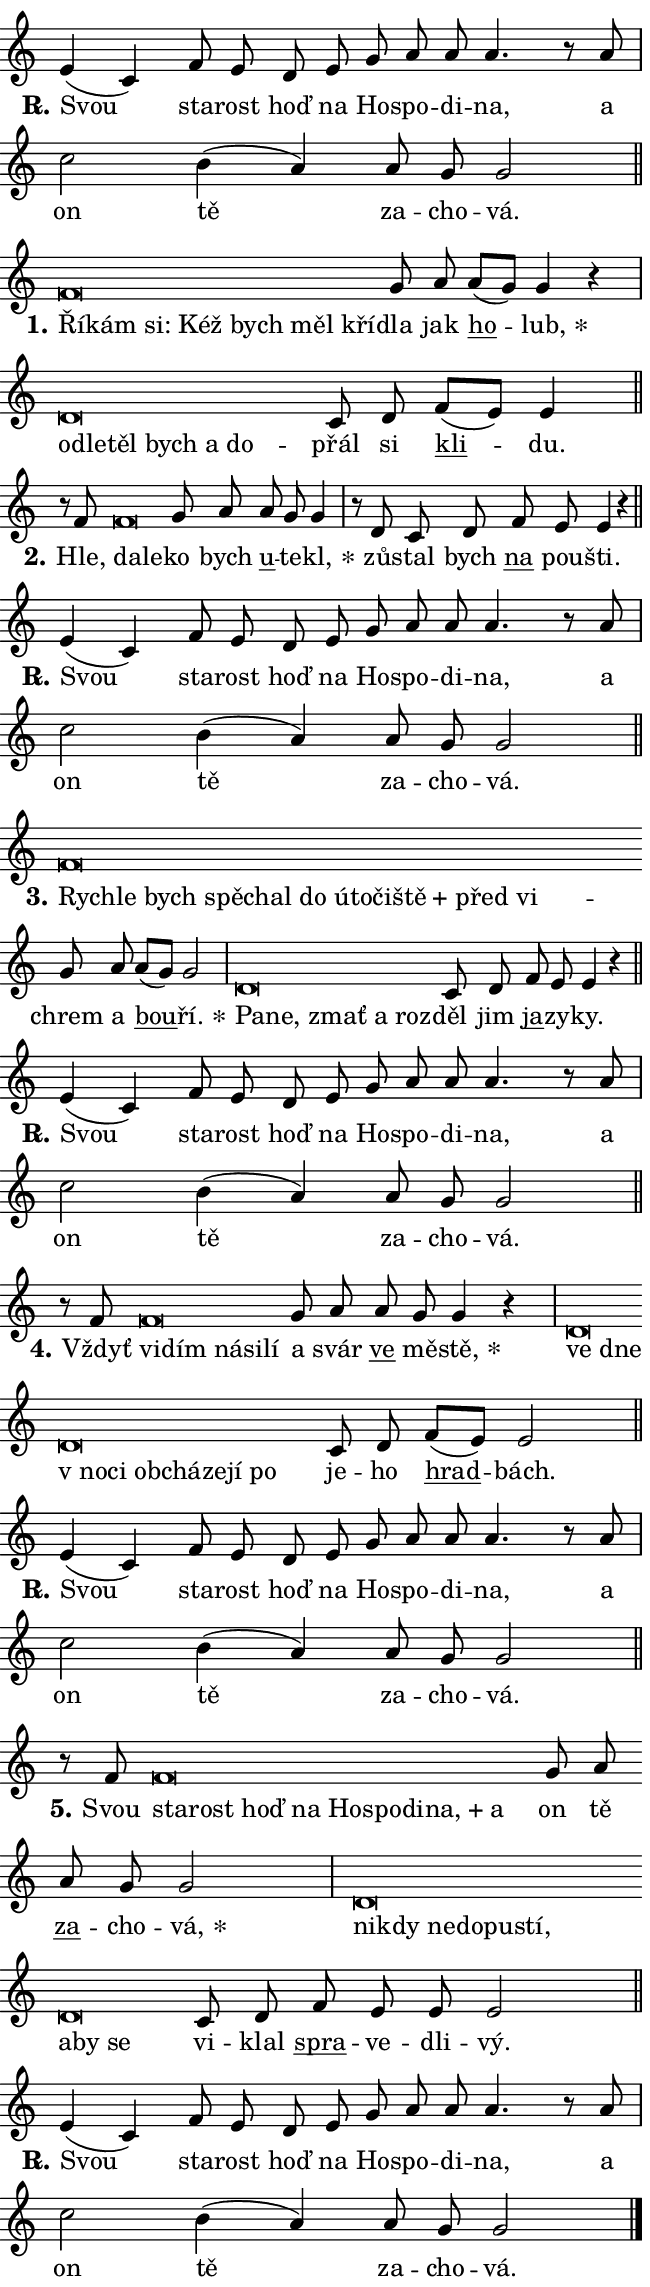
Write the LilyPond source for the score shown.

\version "2.24.0"
\header { tagline = "" }
\paper {
  indent = 0\cm
  top-margin = 0\cm
  right-margin = 0.13\cm % to fit lyric hyphens
  bottom-margin = 0\cm
  left-margin = 0\cm
  paper-width = 11\cm
  page-breaking = #ly:one-page-breaking
  system-system-spacing.basic-distance = #11
  score-system-spacing.basic-distance = #11
  ragged-last = ##f
}


%% Author: Thomas Morley
%% https://lists.gnu.org/archive/html/lilypond-user/2020-05/msg00002.html
#(define (line-position grob)
"Returns position of @var[grob} in current system:
   @code{'start}, if at first time-step
   @code{'end}, if at last time-step
   @code{'middle} otherwise
"
  (let* ((col (ly:item-get-column grob))
         (ln (ly:grob-object col 'left-neighbor))
         (rn (ly:grob-object col 'right-neighbor))
         (col-to-check-left (if (ly:grob? ln) ln col))
         (col-to-check-right (if (ly:grob? rn) rn col))
         (break-dir-left
           (and
             (ly:grob-property col-to-check-left 'non-musical #f)
             (ly:item-break-dir col-to-check-left)))
         (break-dir-right
           (and
             (ly:grob-property col-to-check-right 'non-musical #f)
             (ly:item-break-dir col-to-check-right))))
        (cond ((eqv? 1 break-dir-left) 'start)
              ((eqv? -1 break-dir-right) 'end)
              (else 'middle))))

#(define (tranparent-at-line-position vctor)
  (lambda (grob)
  "Relying on @code{line-position} select the relevant enry from @var{vctor}.
Used to determine transparency,"
    (case (line-position grob)
      ((end) (not (vector-ref vctor 0)))
      ((middle) (not (vector-ref vctor 1)))
      ((start) (not (vector-ref vctor 2))))))

noteHeadBreakVisibility =
#(define-music-function (break-visibility)(vector?)
"Makes @code{NoteHead}s transparent relying on @var{break-visibility}"
#{
  \override NoteHead.transparent =
    #(tranparent-at-line-position break-visibility)
#})

#(define delete-ledgers-for-transparent-note-heads
  (lambda (grob)
    "Reads whether a @code{NoteHead} is transparent.
If so this @code{NoteHead} is removed from @code{'note-heads} from
@var{grob}, which is supposed to be @code{LedgerLineSpanner}.
As a result ledgers are not printed for this @code{NoteHead}"
    (let* ((nhds-array (ly:grob-object grob 'note-heads))
           (nhds-list
             (if (ly:grob-array? nhds-array)
                 (ly:grob-array->list nhds-array)
                 '()))
           ;; Relies on the transparent-property being done before
           ;; Staff.LedgerLineSpanner.after-line-breaking is executed.
           ;; This is fragile ...
           (to-keep
             (remove
               (lambda (nhd)
                 (ly:grob-property nhd 'transparent #f))
               nhds-list)))
      ;; TODO find a better method to iterate over grob-arrays, similiar
      ;; to filter/remove etc for lists
      ;; For now rebuilt from scratch
      (set! (ly:grob-object grob 'note-heads)  '())
      (for-each
        (lambda (nhd)
          (ly:pointer-group-interface::add-grob grob 'note-heads nhd))
        to-keep))))

squashNotes = {
  \override NoteHead.X-extent = #'(-0.2 . 0.2)
  \override NoteHead.Y-extent = #'(-0.75 . 0)
  \override NoteHead.stencil =
    #(lambda (grob)
       (let ((pos (ly:grob-property grob 'staff-position)))
         (begin
           (if (< pos -7) (display "ERROR: Lower brevis then expected\n") (display ""))
           (if (<= pos -6) ly:text-interface::print ly:note-head::print))))
}
unSquashNotes = {
  \revert NoteHead.X-extent
  \revert NoteHead.Y-extent
  \revert NoteHead.stencil
}

hideNotes = \noteHeadBreakVisibility #begin-of-line-visible
unHideNotes = \noteHeadBreakVisibility #all-visible

% work-around for resetting accidentals
% https://lilypond.org/doc/v2.23/Documentation/notation/displaying-rhythms#unmetered-music
cadenzaMeasure = {
  \cadenzaOff
  \partial 1024 s1024
  \cadenzaOn
}

#(define-markup-command (accent layout props text) (markup?)
  "Underline accented syllable"
  (interpret-markup layout props
    #{\markup \override #'(offset . 4.3) \underline { #text }#}))

responsum = \markup \concat {
  "R" \hspace #-1.05 \path #0.1 #'((moveto 0 0.07) (lineto 0.9 0.8)) \hspace #0.05 "."
}

spaceSize = #0.6828661417322834 % exact space size for TeX Gyre Schola

\layout {
  \context {
    \Staff
    \remove "Time_signature_engraver"
    \override LedgerLineSpanner.after-line-breaking = #delete-ledgers-for-transparent-note-heads
  }
  \context {
    \Lyrics {
      \override LyricSpace.minimum-distance = \spaceSize
      \override LyricText.font-name = #"TeX Gyre Schola"
      \override LyricText.font-size = 1
      \override StanzaNumber.font-name = #"TeX Gyre Schola Bold"
      \override StanzaNumber.font-size = 1
    }
  }
  \context {
    \Score 
    \override NoteHead.text =
      #(lambda (grob) 
        (let ((pos (ly:grob-property grob 'staff-position)))
          #{\markup {
            \combine
              \halign #-0.55 \raise #(if (= pos -6) 0 0.5) \override #'(thickness . 2) \draw-line #'(3.2 . 0)
              \musicglyph "noteheads.sM1"
          }#}))
  }
}

% magnetic-lyrics.ily
%
%   written by
%     Jean Abou Samra <jean@abou-samra.fr>
%     Werner Lemberg <wl@gnu.org>
%
%   adapted by
%     Jiri Hon <jiri.hon@gmail.com>
%
% Version 2022-Apr-15

% https://www.mail-archive.com/lilypond-user@gnu.org/msg149350.html

#(define (Left_hyphen_pointer_engraver context)
   "Collect syllable-hyphen-syllable occurrences in lyrics and store
them in properties.  This engraver only looks to the left.  For
example, if the lyrics input is @code{foo -- bar}, it does the
following.

@itemize @bullet
@item
Set the @code{text} property of the @code{LyricHyphen} grob between
@q{foo} and @q{bar} to @code{foo}.

@item
Set the @code{left-hyphen} property of the @code{LyricText} grob with
text @q{foo} to the @code{LyricHyphen} grob between @q{foo} and
@q{bar}.
@end itemize

Use this auxiliary engraver in combination with the
@code{lyric-@/text::@/apply-@/magnetic-@/offset!} hook."
   (let ((hyphen #f)
         (text #f))
     (make-engraver
      (acknowledgers
       ((lyric-syllable-interface engraver grob source-engraver)
        (set! text grob)))
      (end-acknowledgers
       ((lyric-hyphen-interface engraver grob source-engraver)
        ;(when (not (grob::has-interface grob 'lyric-space-interface))
          (set! hyphen grob)));)
      ((stop-translation-timestep engraver)
       (when (and text hyphen)
         (ly:grob-set-object! text 'left-hyphen hyphen))
       (set! text #f)
       (set! hyphen #f)))))

#(define (lyric-text::apply-magnetic-offset! grob)
   "If the space between two syllables is less than the value in
property @code{LyricText@/.details@/.squash-threshold}, move the right
syllable to the left so that it gets concatenated with the left
syllable.

Use this function as a hook for
@code{LyricText@/.after-@/line-@/breaking} if the
@code{Left_@/hyphen_@/pointer_@/engraver} is active."
   (let ((hyphen (ly:grob-object grob 'left-hyphen #f)))
     (when hyphen
       (let ((left-text (ly:spanner-bound hyphen LEFT)))
         (when (grob::has-interface left-text 'lyric-syllable-interface)
           (let* ((common (ly:grob-common-refpoint grob left-text X))
                  (this-x-ext (ly:grob-extent grob common X))
                  (left-x-ext
                   (begin
                     ;; Trigger magnetism for left-text.
                     (ly:grob-property left-text 'after-line-breaking)
                     (ly:grob-extent left-text common X)))
                  ;; `delta` is the gap width between two syllables.
                  (delta (- (interval-start this-x-ext)
                            (interval-end left-x-ext)))
                  (details (ly:grob-property grob 'details))
                  (threshold (assoc-get 'squash-threshold details 0.2)))
             (when (< delta threshold)
               (let* (;; We have to manipulate the input text so that
                      ;; ligatures crossing syllable boundaries are not
                      ;; disabled.  For languages based on the Latin
                      ;; script this is essentially a beautification.
                      ;; However, for non-Western scripts it can be a
                      ;; necessity.
                      (lt (ly:grob-property left-text 'text))
                      (rt (ly:grob-property grob 'text))
                      (is-space (grob::has-interface hyphen 'lyric-space-interface))
                      (space (if is-space " " ""))
                      (extra-delta (if is-space spaceSize 0))
                      ;; Append new syllable.
                      (ltrt-space (if (and (string? lt) (string? rt))
                                (string-append lt space rt)
                                (make-concat-markup (list lt space rt))))
                      ;; Right-align `ltrt` to the right side.
                      (ltrt-space-markup (grob-interpret-markup
                               grob
                               (make-translate-markup
                                (cons (interval-length this-x-ext) 0)
                                (make-right-align-markup ltrt-space)))))
                 (begin
                   ;; Don't print `left-text`.
                   (ly:grob-set-property! left-text 'stencil #f)
                   ;; Set text and stencil (which holds all collected
                   ;; syllables so far) and shift it to the left.
                   (ly:grob-set-property! grob 'text ltrt-space)
                   (ly:grob-set-property! grob 'stencil ltrt-space-markup)
                   (ly:grob-translate-axis! grob (- (- delta extra-delta)) X))))))))))


#(define (lyric-hyphen::displace-bounds-first grob)
   ;; Make very sure this callback isn't triggered too early.
   (let ((left (ly:spanner-bound grob LEFT))
         (right (ly:spanner-bound grob RIGHT)))
     (ly:grob-property left 'after-line-breaking)
     (ly:grob-property right 'after-line-breaking)
     (ly:lyric-hyphen::print grob)))

squashThreshold = #0.4

\layout {
  \context {
    \Lyrics
    \consists #Left_hyphen_pointer_engraver
    \override LyricText.after-line-breaking =
      #lyric-text::apply-magnetic-offset!
    \override LyricHyphen.stencil = #lyric-hyphen::displace-bounds-first
    \override LyricText.details.squash-threshold = \squashThreshold
    \override LyricHyphen.minimum-distance = 0
    \override LyricHyphen.minimum-length = \squashThreshold
  }
}

squashText = \override LyricText.details.squash-threshold = 9999
unSquashText = \override LyricText.details.squash-threshold = \squashThreshold

leftText = \override LyricText.self-alignment-X = #LEFT
unLeftText = \revert LyricText.self-alignment-X

starOffset = #(lambda (grob) 
                (let ((x_offset (ly:self-alignment-interface::aligned-on-x-parent grob)))
                  (if (= x_offset 0) 0 (+ x_offset 1.2))))

star = #(define-music-function (syllable)(string?)
"Append star separator at the end of a syllable"
#{
  \once \override LyricText.X-offset = #starOffset
  \lyricmode { \markup {
    #syllable
    \override #'((font-name . "TeX Gyre Schola Bold")) \hspace #0.2 \lower #0.65 \larger "*"
  } }
#})

starAccent = #(define-music-function (syllable)(string?)
"Append star separator at the end of a syllable and make accent"
#{
  \once \override LyricText.X-offset = #starOffset
  \lyricmode { \markup {
    \accent #syllable
    \override #'((font-name . "TeX Gyre Schola Bold")) \hspace #0.2 \lower #0.65 \larger "*"
  } }
#})

breath = #(define-music-function (syllable)(string?)
"Append breathing indicator at the end of a syllable"
#{
  \lyricmode { \markup { #syllable "+" } }
#})

optionalBreath = #(define-music-function (syllable)(string?)
"Append optional breathing indicator at the end of a syllable"
#{
  \lyricmode { \markup { #syllable "(+)" } }
#})


\score {
    <<
        \new Voice = "melody" { \cadenzaOn \key c \major \relative { e'4( c) f8 e \bar "" d e \bar "" g a a a4. r8 a \cadenzaMeasure \bar "|" c2 \bar "" b4( a) a8 g g2 \cadenzaMeasure \bar "||" \break } }
        \new Lyrics \lyricsto "melody" { \lyricmode { \set stanza = \responsum
Svou sta -- rost hoď na Ho -- spo -- di -- na, a on tě za -- cho -- vá. } }
    >>
    \layout {}
}

\score {
    <<
        \new Voice = "melody" { \cadenzaOn \key c \major \relative { \squashNotes f'\breve*1/16 \hideNotes \breve*1/16 \bar "" \breve*1/16 \bar "" \breve*1/16 \bar "" \breve*1/16 \bar "" \breve*1/16 \breve*1/16 \bar "" \unHideNotes \unSquashNotes g8 a \bar "" a[( g)] g4 r \cadenzaMeasure \bar "|" \squashNotes d\breve*1/16 \hideNotes \breve*1/16 \bar "" \breve*1/16 \bar "" \breve*1/16 \bar "" \breve*1/16 \breve*1/16 \bar "" \unHideNotes \unSquashNotes c8 d \bar "" f[( e)] e4 \cadenzaMeasure \bar "||" \break } }
        \new Lyrics \lyricsto "melody" { \lyricmode { \set stanza = "1."
\leftText Ří -- \squashText kám si: Kéž bych měl kří -- \unLeftText \unSquashText dla jak \markup \accent ho -- \star lub, \leftText od -- \squashText le -- těl bych a do -- \unLeftText \unSquashText přál si \markup \accent kli -- du. } }
    >>
    \layout {}
}

\score {
    <<
        \new Voice = "melody" { \cadenzaOn \key c \major \relative { r8 f'8 \squashNotes f\breve*1/16 \hideNotes \breve*1/16 \bar "" \unHideNotes \unSquashNotes g8 a \bar "" a g g4 \cadenzaMeasure \bar "|" r8 d c8 d \bar "" f e e4 r \cadenzaMeasure \bar "||" \break } }
        \new Lyrics \lyricsto "melody" { \lyricmode { \set stanza = "2."
Hle, \leftText da -- \squashText le -- \unLeftText \unSquashText ko bych \markup \accent u -- te -- \star kl, zů -- stal bych \markup \accent na pou -- šti. } }
    >>
    \layout {}
}

\score {
    <<
        \new Voice = "melody" { \cadenzaOn \key c \major \relative { e'4( c) f8 e \bar "" d e \bar "" g a a a4. r8 a \cadenzaMeasure \bar "|" c2 \bar "" b4( a) a8 g g2 \cadenzaMeasure \bar "||" \break } }
        \new Lyrics \lyricsto "melody" { \lyricmode { \set stanza = \responsum
Svou sta -- rost hoď na Ho -- spo -- di -- na, a on tě za -- cho -- vá. } }
    >>
    \layout {}
}

\score {
    <<
        \new Voice = "melody" { \cadenzaOn \key c \major \relative { \squashNotes f'\breve*1/16 \hideNotes \breve*1/16 \bar "" \breve*1/16 \bar "" \breve*1/16 \bar "" \breve*1/16 \bar "" \breve*1/16 \bar "" \breve*1/16 \bar "" \breve*1/16 \bar "" \breve*1/16 \bar "" \breve*1/16 \bar "" \breve*1/16 \breve*1/16 \bar "" \unHideNotes \unSquashNotes g8 a \bar "" a[( g)] g2 \cadenzaMeasure \bar "|" \squashNotes d\breve*1/16 \hideNotes \breve*1/16 \bar "" \breve*1/16 \bar "" \breve*1/16 \breve*1/16 \bar "" \unHideNotes \unSquashNotes c8 d \bar "" f e e4 r \cadenzaMeasure \bar "||" \break } }
        \new Lyrics \lyricsto "melody" { \lyricmode { \set stanza = "3."
\leftText Rych -- \squashText le bych spě -- chal do ú -- to -- či -- \breath "ště" před vi -- \unLeftText \unSquashText chrem a \markup \accent bou -- \star ří. \leftText Pa -- \squashText ne, zmať a roz -- \unLeftText \unSquashText děl jim \markup \accent ja -- zy -- ky. } }
    >>
    \layout {}
}

\score {
    <<
        \new Voice = "melody" { \cadenzaOn \key c \major \relative { e'4( c) f8 e \bar "" d e \bar "" g a a a4. r8 a \cadenzaMeasure \bar "|" c2 \bar "" b4( a) a8 g g2 \cadenzaMeasure \bar "||" \break } }
        \new Lyrics \lyricsto "melody" { \lyricmode { \set stanza = \responsum
Svou sta -- rost hoď na Ho -- spo -- di -- na, a on tě za -- cho -- vá. } }
    >>
    \layout {}
}

\score {
    <<
        \new Voice = "melody" { \cadenzaOn \key c \major \relative { r8 f'8 \squashNotes f\breve*1/16 \hideNotes \breve*1/16 \bar "" \breve*1/16 \bar "" \breve*1/16 \breve*1/16 \bar "" \unHideNotes \unSquashNotes g8 a \bar "" a g g4 r \cadenzaMeasure \bar "|" \squashNotes d\breve*1/16 \hideNotes \breve*1/16 \bar "" \breve*1/16 \bar "" \breve*1/16 \bar "" \breve*1/16 \bar "" \breve*1/16 \bar "" \breve*1/16 \bar "" \breve*1/16 \breve*1/16 \bar "" \unHideNotes \unSquashNotes c8 d \bar "" f[( e)] e2 \cadenzaMeasure \bar "||" \break } }
        \new Lyrics \lyricsto "melody" { \lyricmode { \set stanza = "4."
Vždyť \leftText vi -- \squashText dím ná -- si -- lí \unLeftText \unSquashText a svár \markup \accent ve mě -- \star stě, \leftText ve \squashText dne "v no" -- ci ob -- chá -- ze -- jí po \unLeftText \unSquashText je -- ho \markup \accent hrad -- bách. } }
    >>
    \layout {}
}

\score {
    <<
        \new Voice = "melody" { \cadenzaOn \key c \major \relative { e'4( c) f8 e \bar "" d e \bar "" g a a a4. r8 a \cadenzaMeasure \bar "|" c2 \bar "" b4( a) a8 g g2 \cadenzaMeasure \bar "||" \break } }
        \new Lyrics \lyricsto "melody" { \lyricmode { \set stanza = \responsum
Svou sta -- rost hoď na Ho -- spo -- di -- na, a on tě za -- cho -- vá. } }
    >>
    \layout {}
}

\score {
    <<
        \new Voice = "melody" { \cadenzaOn \key c \major \relative { r8 f'8 \squashNotes f\breve*1/16 \hideNotes \breve*1/16 \bar "" \breve*1/16 \bar "" \breve*1/16 \bar "" \breve*1/16 \bar "" \breve*1/16 \bar "" \breve*1/16 \bar "" \breve*1/16 \breve*1/16 \bar "" \unHideNotes \unSquashNotes g8 a \bar "" a g g2 \cadenzaMeasure \bar "|" \squashNotes d\breve*1/16 \hideNotes \breve*1/16 \bar "" \breve*1/16 \bar "" \breve*1/16 \bar "" \breve*1/16 \bar "" \breve*1/16 \bar "" \breve*1/16 \bar "" \breve*1/16 \breve*1/16 \bar "" \unHideNotes \unSquashNotes c8 d \bar "" f e e e2 \cadenzaMeasure \bar "||" \break } }
        \new Lyrics \lyricsto "melody" { \lyricmode { \set stanza = "5."
Svou \leftText sta -- \squashText rost hoď na Ho -- spo -- di -- \breath "na," a \unLeftText \unSquashText on tě \markup \accent za -- cho -- \star vá, \leftText ni -- \squashText kdy ne -- do -- pu -- stí, a -- by se \unLeftText \unSquashText vi -- klal \markup \accent spra -- ve -- dli -- vý. } }
    >>
    \layout {}
}

\score {
    <<
        \new Voice = "melody" { \cadenzaOn \key c \major \relative { e'4( c) f8 e \bar "" d e \bar "" g a a a4. r8 a \cadenzaMeasure \bar "|" c2 \bar "" b4( a) a8 g g2 \cadenzaMeasure \bar "||" \break } \bar "|." }
        \new Lyrics \lyricsto "melody" { \lyricmode { \set stanza = \responsum
Svou sta -- rost hoď na Ho -- spo -- di -- na, a on tě za -- cho -- vá. } }
    >>
    \layout {}
}
